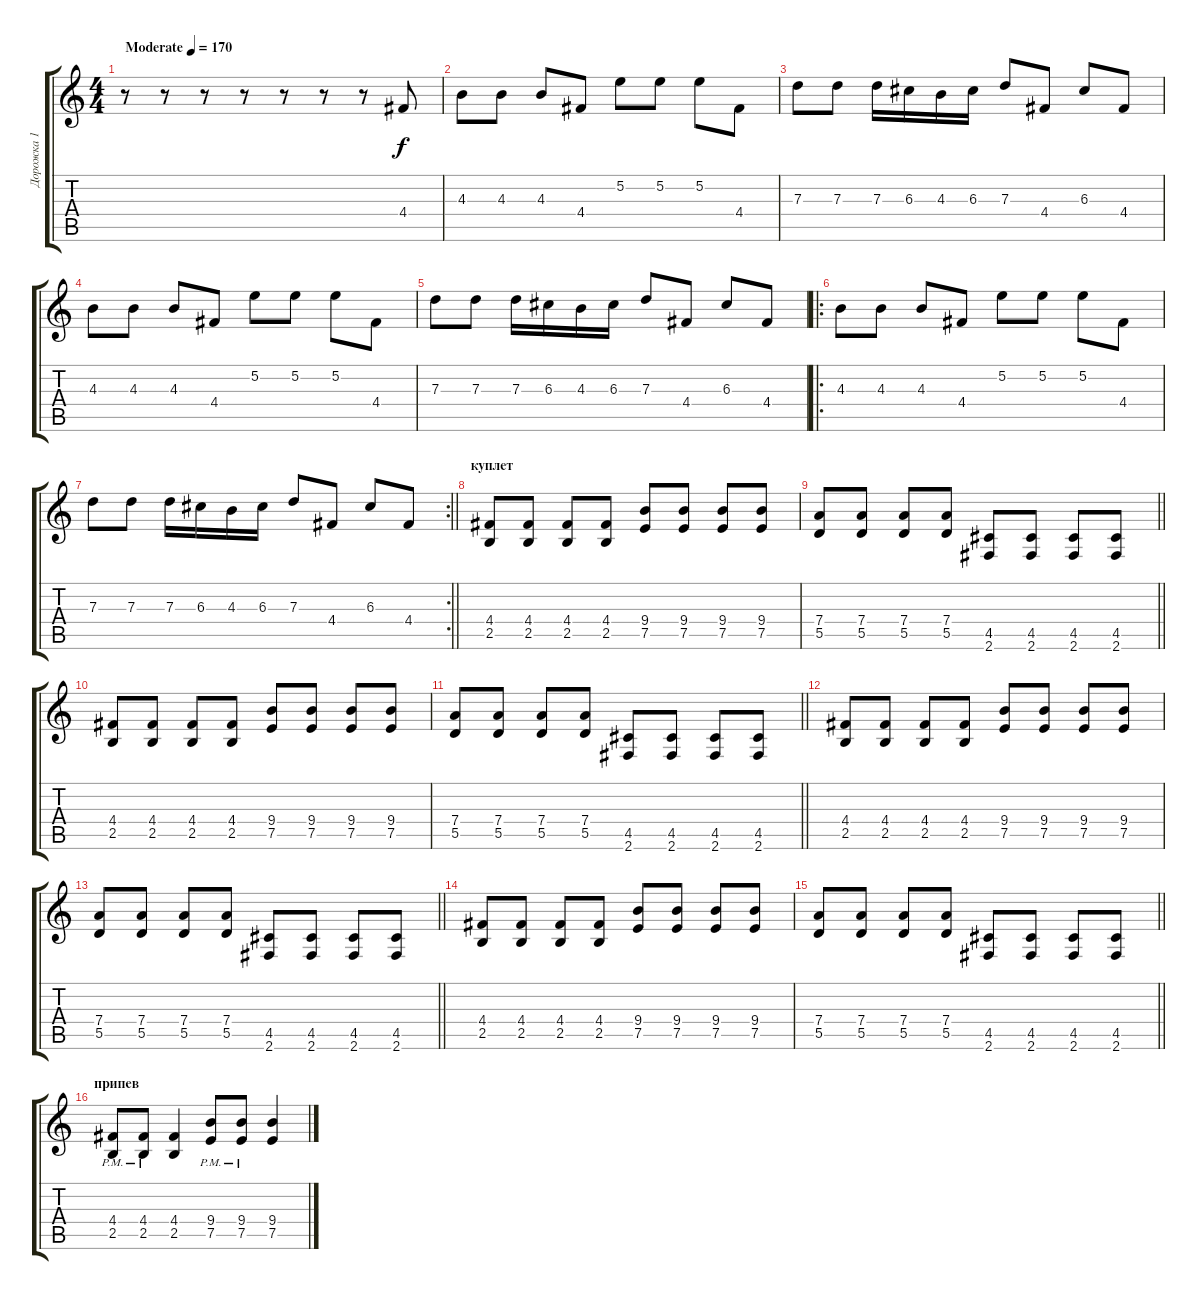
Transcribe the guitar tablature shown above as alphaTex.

\track ("Дорожка 1" "Дорожка 1") {instrument distortionguitar}
\staff {score tabs}
\tuning (E4 B3 G3 D3 A2 E2) {hide}
\ts (4 4)
\tempo (170 "Moderate")
\clef g2
\ks c
r.8{dy f instrument distortionguitar} r.8 r.8 r.8 r.8 r.8 r.8 4.4.8 |
4.3.8 4.3.8 4.3.8 4.4.8 5.2.8 5.2.8 5.2.8 4.4.8 |
7.3.8 7.3.8 7.3.16 6.3.16 4.3.16 6.3.16 7.3.8 4.4.8 6.3.8 4.4.8 |
4.3.8 4.3.8 4.3.8 4.4.8 5.2.8 5.2.8 5.2.8 4.4.8 |
7.3.8 7.3.8 7.3.16 6.3.16 4.3.16 6.3.16 7.3.8 4.4.8 6.3.8 4.4.8 |
\ro
4.3.8 4.3.8 4.3.8 4.4.8 5.2.8 5.2.8 5.2.8 4.4.8 |
\rc 2
\barLineRight lightlight
7.3.8 7.3.8 7.3.16 6.3.16 4.3.16 6.3.16 7.3.8 4.4.8 6.3.8 4.4.8 |
\section ("" "куплет")
(4.4 2.5).8 (4.4 2.5).8 (4.4 2.5).8 (4.4 2.5).8 (9.4 7.5).8 (9.4 7.5).8 (9.4 7.5).8 (9.4 7.5).8 |
\barLineRight lightlight
(7.4 5.5).8 (7.4 5.5).8 (7.4 5.5).8 (7.4 5.5).8 (4.5 2.6).8 (4.5 2.6).8 (4.5 2.6).8 (4.5 2.6).8 |
(4.4 2.5).8 (4.4 2.5).8 (4.4 2.5).8 (4.4 2.5).8 (9.4 7.5).8 (9.4 7.5).8 (9.4 7.5).8 (9.4 7.5).8 |
\barLineRight lightlight
(7.4 5.5).8 (7.4 5.5).8 (7.4 5.5).8 (7.4 5.5).8 (4.5 2.6).8 (4.5 2.6).8 (4.5 2.6).8 (4.5 2.6).8 |
(4.4 2.5).8 (4.4 2.5).8 (4.4 2.5).8 (4.4 2.5).8 (9.4 7.5).8 (9.4 7.5).8 (9.4 7.5).8 (9.4 7.5).8 |
\barLineRight lightlight
(7.4 5.5).8 (7.4 5.5).8 (7.4 5.5).8 (7.4 5.5).8 (4.5 2.6).8 (4.5 2.6).8 (4.5 2.6).8 (4.5 2.6).8 |
(4.4 2.5).8 (4.4 2.5).8 (4.4 2.5).8 (4.4 2.5).8 (9.4 7.5).8 (9.4 7.5).8 (9.4 7.5).8 (9.4 7.5).8 |
\barLineRight lightlight
(7.4 5.5).8 (7.4 5.5).8 (7.4 5.5).8 (7.4 5.5).8 (4.5 2.6).8 (4.5 2.6).8 (4.5 2.6).8 (4.5 2.6).8 |
\section ("" "припев")
(4.4{pm} 2.5{pm}).8 (4.4{pm} 2.5{pm}).8 (4.4 2.5).4 (9.4{pm} 7.5{pm}).8 (9.4{pm} 7.5{pm}).8 (9.4 7.5).4
